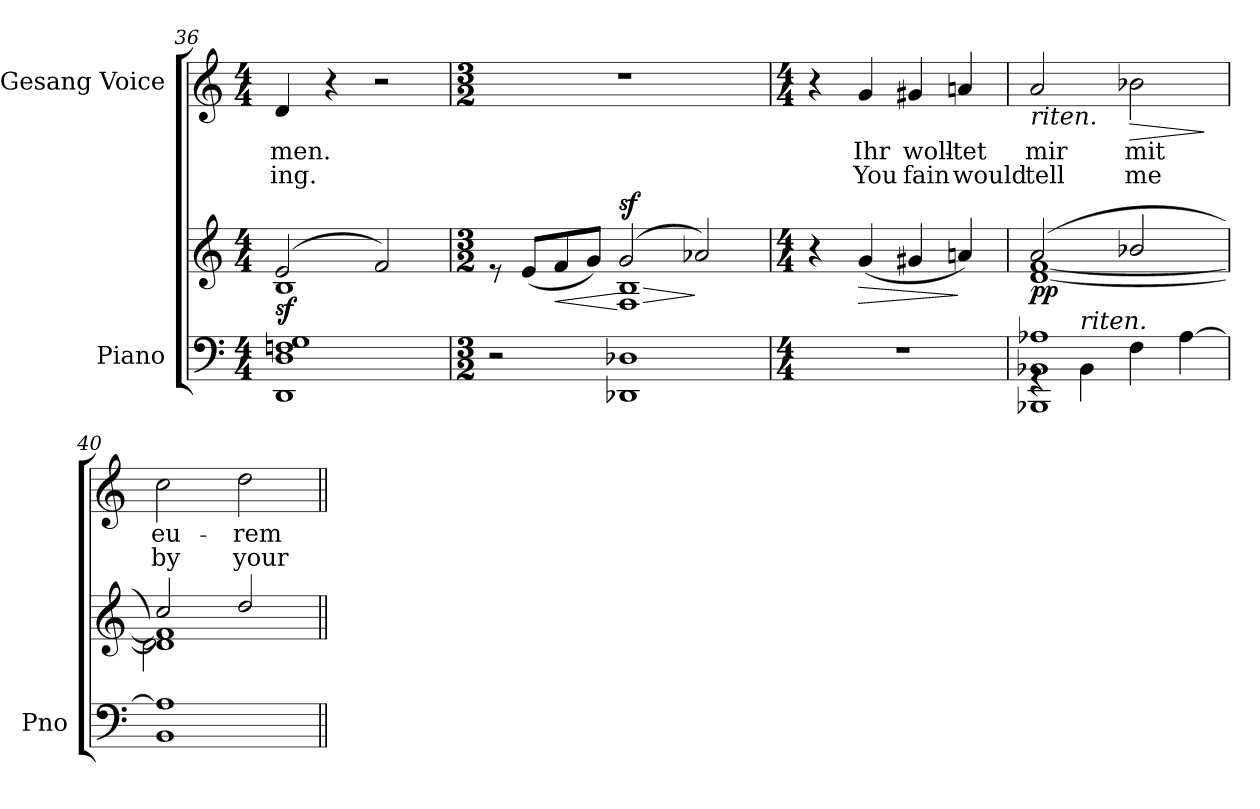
**kern	**kern	**dynam	**kern	**text	**text	**dynam
*part2	*part2	*part2	*part1	*part1	*part1	*part1
*staff3	*staff2	*staff2/3	*staff1	*staff1	*staff1	*staff1
*I"Piano	*	*	*I"Gesang Voice	*	*	*
*I'Pno	*	*	*	*	*	*
*clefF4	*clefG2	*	*clefG2	*	*	*
*k[]	*k[]	*	*k[]	*	*	*
*M4/4	*M4/4	*	*M4/4	*	*	*
=36	=36	=36	=36	=36	=36	=36
*	*^	*	*	*	*	*
!	!	!	!LO:DY:b	!	!LO:LY:b	!LO:LY:b	!
1DD 1D 1Fn 1G	(>2e:/	1B	sf	4d/	-men.	-ing.	.
.	.	.	.	4r	.	.	.
.	2f/)	.	.	2r	.	.	.
!!LO:LB:g=z
=37	=37	=37	=37	=37	=37	=37	=37
*M3/2	*M3/2	*	*	*M3/2	*	*	*
2r	8re	2ryy	.	1.r	.	.	.
.	(8e/L	.	.	.	.	.	.
!	!	!	!LO:HP:b	!	!	!	!
.	8f/	.	<	.	.	.	.
.	8g/J)	.	.	.	.	.	.
!	!	!	!LO:HP:n=1:b	!	!	!	!
!	!	!	!LO:DY:n=1:a	!	!	!	!
1DD-X 1D-X	(>2g/	1F 1B	[ > sf	.	.	.	.
.	2a-X/)	.	]	.	.	.	.
*	*v	*v	*	*	*	*	*
=38	=38	=38	=38	=38	=38	=38
*M4/4	*M4/4	*	*M4/4	*	*	*
1r	4r	.	4r	.	.	.
!	!	!LO:HP:b	!	!LO:LY:b	!LO:LY:b	!
.	(4g/	>	4g/	Ihr	You	.
!	!	!	!	!LO:LY:b	!LO:LY:b	!
.	4g#X/	.	4g#X/	woll-	fain	.
!	!	!	!	!LO:LY:b	!LO:LY:b	!
.	4an/)	]	4an/	-tet	would	.
=39	=39	=39	=39	=39	=39	=39
*^	*^	*	*	*	*	*
!	!	!	!	!	!LO:TX:b:i:t=riten.	!	!	!
!	!	!	!	!LO:DY:b	!	!LO:LY:b	!LO:LY:b	!
4rGG	1BBB-X 1BB-X 1A-X	(2a/	[1d [1f	pp	2a/	mir	tell	.
!LO:TX:a:i:t=riten.	!	!	!	!	!	!	!	!
(>4BB-\	.	.	.	.	.	.	.	.
!	!	!	!	!	!	!LO:LY:b	!LO:LY:b	!LO:HP:b
4F\	.	2b-X/	.	.	2b-X\	mit	me	>
[4A-\	.	.	.	.	.	.	.	.
*v	*v	*	*	*	*	*	*	*
*	*v	*v	*	*	*	*	*
.	.	.	.	.	.	]
=40	=40	=40	=40	=40	=40	=40
*	*^	*	*	*	*	*
*	*	*^	*	*	*	*	*
!	!	!	!	!	!	!LO:LY:b	!LO:LY:b	!
1BB 1A-]	2cc/	1d] 1f]	2d\)	.	2cc\	eu-	by	.
!	!	!	!	!	!	!LO:LY:b	!LO:LY:b	!
.	2dd/)	.	2rFyy	.	2dd\	-rem	your	.
*	*v	*v	*v	*	*	*	*	*
=||	=||	=||	=||	=||	=||	=||
*-	*-	*-	*-	*-	*-	*-
